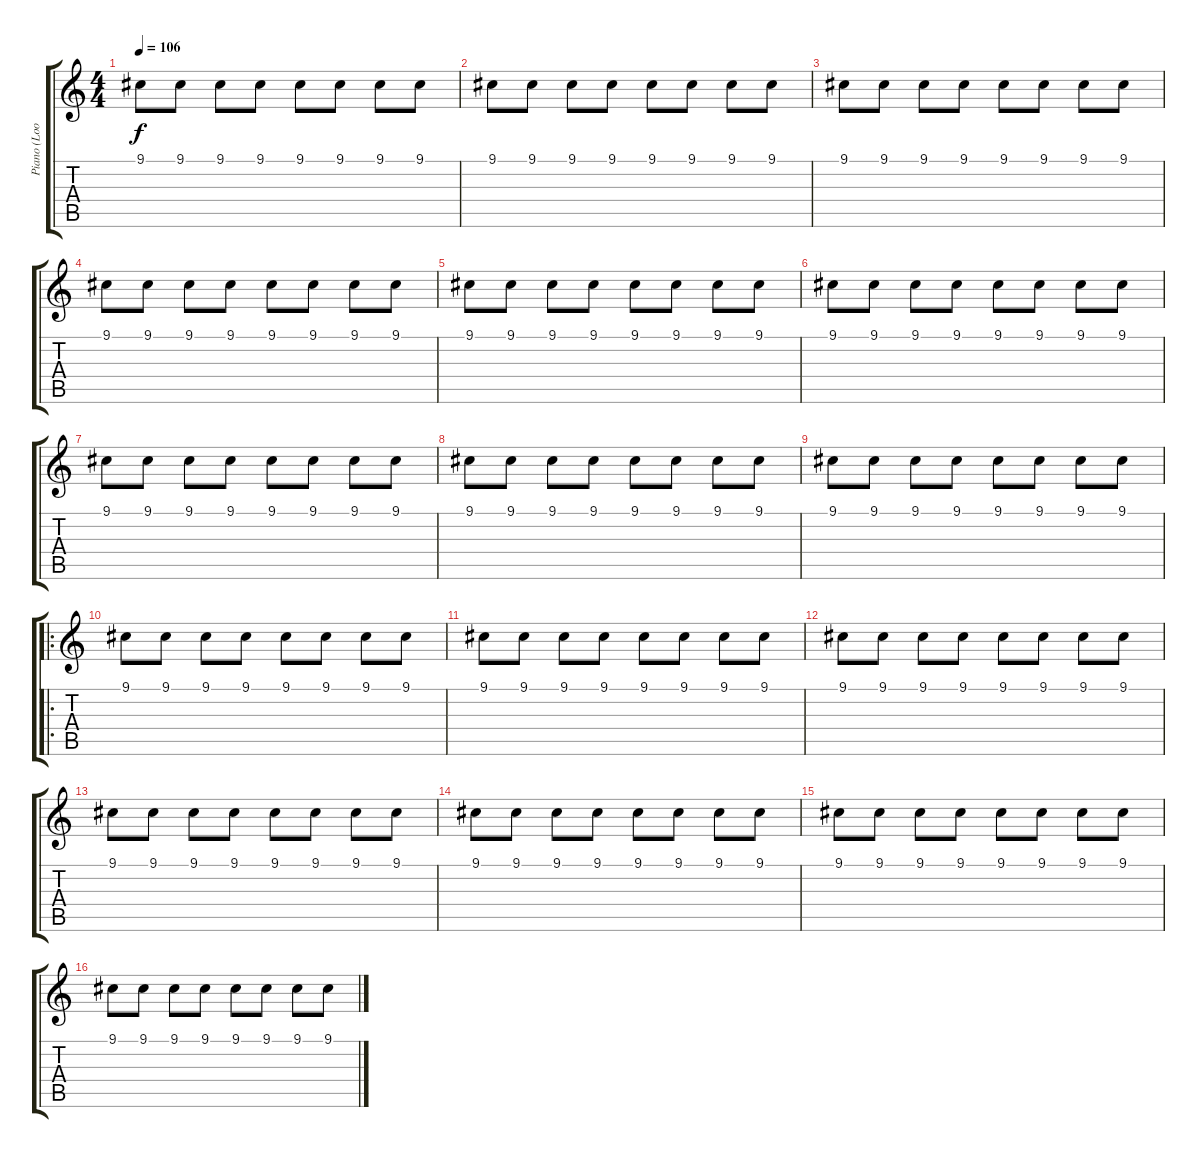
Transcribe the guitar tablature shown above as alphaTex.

\track ("Piano (Loop)" "Piano (Loo") {instrument acousticgrandpiano}
\staff {score tabs}
\tuning (E4 B3 G3 D3 A2 E2) {hide}
\ts (4 4)
\tempo 106
\clef g2
\ks c
9.1.8{dy f instrument acousticgrandpiano} 9.1.8 9.1.8 9.1.8 9.1.8 9.1.8 9.1.8 9.1.8 |
9.1.8 9.1.8 9.1.8 9.1.8 9.1.8 9.1.8 9.1.8 9.1.8 |
9.1.8 9.1.8 9.1.8 9.1.8 9.1.8 9.1.8 9.1.8 9.1.8 |
9.1.8 9.1.8 9.1.8 9.1.8 9.1.8 9.1.8 9.1.8 9.1.8 |
9.1.8 9.1.8 9.1.8 9.1.8 9.1.8 9.1.8 9.1.8 9.1.8 |
9.1.8 9.1.8 9.1.8 9.1.8 9.1.8 9.1.8 9.1.8 9.1.8 |
9.1.8 9.1.8 9.1.8 9.1.8 9.1.8 9.1.8 9.1.8 9.1.8 |
9.1.8 9.1.8 9.1.8 9.1.8 9.1.8 9.1.8 9.1.8 9.1.8 |
9.1.8 9.1.8 9.1.8 9.1.8 9.1.8 9.1.8 9.1.8 9.1.8 |
\ro
9.1.8 9.1.8 9.1.8 9.1.8 9.1.8 9.1.8 9.1.8 9.1.8 |
9.1.8 9.1.8 9.1.8 9.1.8 9.1.8 9.1.8 9.1.8 9.1.8 |
9.1.8 9.1.8 9.1.8 9.1.8 9.1.8 9.1.8 9.1.8 9.1.8 |
9.1.8 9.1.8 9.1.8 9.1.8 9.1.8 9.1.8 9.1.8 9.1.8 |
9.1.8 9.1.8 9.1.8 9.1.8 9.1.8 9.1.8 9.1.8 9.1.8 |
9.1.8 9.1.8 9.1.8 9.1.8 9.1.8 9.1.8 9.1.8 9.1.8 |
9.1.8 9.1.8 9.1.8 9.1.8 9.1.8 9.1.8 9.1.8 9.1.8
